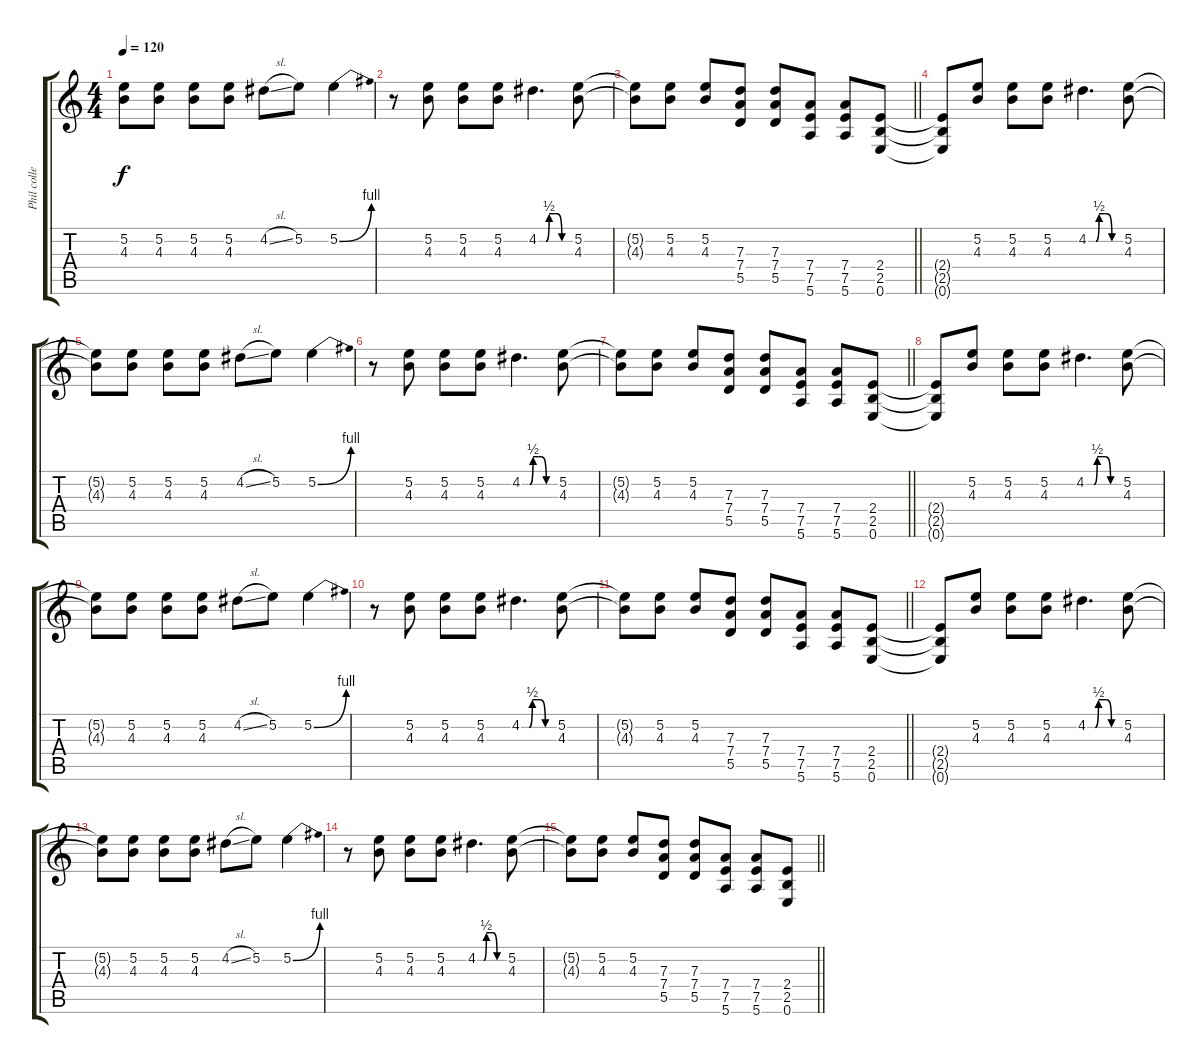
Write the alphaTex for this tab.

\track ("Phil collen" "Phil colle") {instrument distortionguitar}
\staff {score tabs}
\tuning (E4 B3 G3 D3 A2 E2) {hide}
\ts (4 4)
\tempo 120
\clef g2
\ks c
(5.2{t} 4.3{t}).8{dy f} (5.2 4.3).8 (5.2 4.3).8 (5.2 4.3).8 4.2{sl}.8 5.2.8 5.2{be (bend 0 0 60 4)}.4 |
r.8 (5.2 4.3).8 (5.2 4.3).8 (5.2 4.3).8 4.2{be (custom 0 0 14 0 20 2 30 2 35 2 44 0 60 0)}.4{d} (5.2 4.3).8 |
\barLineRight lightlight
(5.2{t} 4.3{t}).8 (5.2 4.3).8 (5.2 4.3).8 (7.3 7.4 5.5).8 (7.3 7.4 5.5).8 (7.4 7.5 5.6).8 (7.4 7.5 5.6).8 (2.4 2.5 0.6).8 |
(2.4{t} 2.5{t} 0.6{t}).8 (5.2 4.3).8 (5.2 4.3).8 (5.2 4.3).8 4.2{be (custom 0 0 14 0 20 2 30 2 35 2 44 0 60 0)}.4{d} (5.2 4.3).8 |
(5.2{t} 4.3{t}).8 (5.2 4.3).8 (5.2 4.3).8 (5.2 4.3).8 4.2{sl}.8 5.2.8 5.2{be (bend 0 0 60 4)}.4 |
r.8 (5.2 4.3).8 (5.2 4.3).8 (5.2 4.3).8 4.2{be (custom 0 0 14 0 20 2 30 2 35 2 44 0 60 0)}.4{d} (5.2 4.3).8 |
\barLineRight lightlight
(5.2{t} 4.3{t}).8 (5.2 4.3).8 (5.2 4.3).8 (7.3 7.4 5.5).8 (7.3 7.4 5.5).8 (7.4 7.5 5.6).8 (7.4 7.5 5.6).8 (2.4 2.5 0.6).8 |
(2.4{t} 2.5{t} 0.6{t}).8 (5.2 4.3).8 (5.2 4.3).8 (5.2 4.3).8 4.2{be (custom 0 0 14 0 20 2 30 2 35 2 44 0 60 0)}.4{d} (5.2 4.3).8 |
(5.2{t} 4.3{t}).8 (5.2 4.3).8 (5.2 4.3).8 (5.2 4.3).8 4.2{sl}.8 5.2.8 5.2{be (bend 0 0 60 4)}.4 |
r.8 (5.2 4.3).8 (5.2 4.3).8 (5.2 4.3).8 4.2{be (custom 0 0 14 0 20 2 30 2 35 2 44 0 60 0)}.4{d} (5.2 4.3).8 |
\barLineRight lightlight
(5.2{t} 4.3{t}).8 (5.2 4.3).8 (5.2 4.3).8 (7.3 7.4 5.5).8 (7.3 7.4 5.5).8 (7.4 7.5 5.6).8 (7.4 7.5 5.6).8 (2.4 2.5 0.6).8 |
(2.4{t} 2.5{t} 0.6{t}).8 (5.2 4.3).8 (5.2 4.3).8 (5.2 4.3).8 4.2{be (custom 0 0 14 0 20 2 30 2 35 2 44 0 60 0)}.4{d} (5.2 4.3).8 |
(5.2{t} 4.3{t}).8 (5.2 4.3).8 (5.2 4.3).8 (5.2 4.3).8 4.2{sl}.8 5.2.8 5.2{be (bend 0 0 60 4)}.4 |
r.8 (5.2 4.3).8 (5.2 4.3).8 (5.2 4.3).8 4.2{be (custom 0 0 14 0 20 2 30 2 35 2 44 0 60 0)}.4{d} (5.2 4.3).8 |
\barLineRight lightlight
(5.2{t} 4.3{t}).8 (5.2 4.3).8 (5.2 4.3).8 (7.3 7.4 5.5).8 (7.3 7.4 5.5).8 (7.4 7.5 5.6).8 (7.4 7.5 5.6).8 (2.4 2.5 0.6).8
